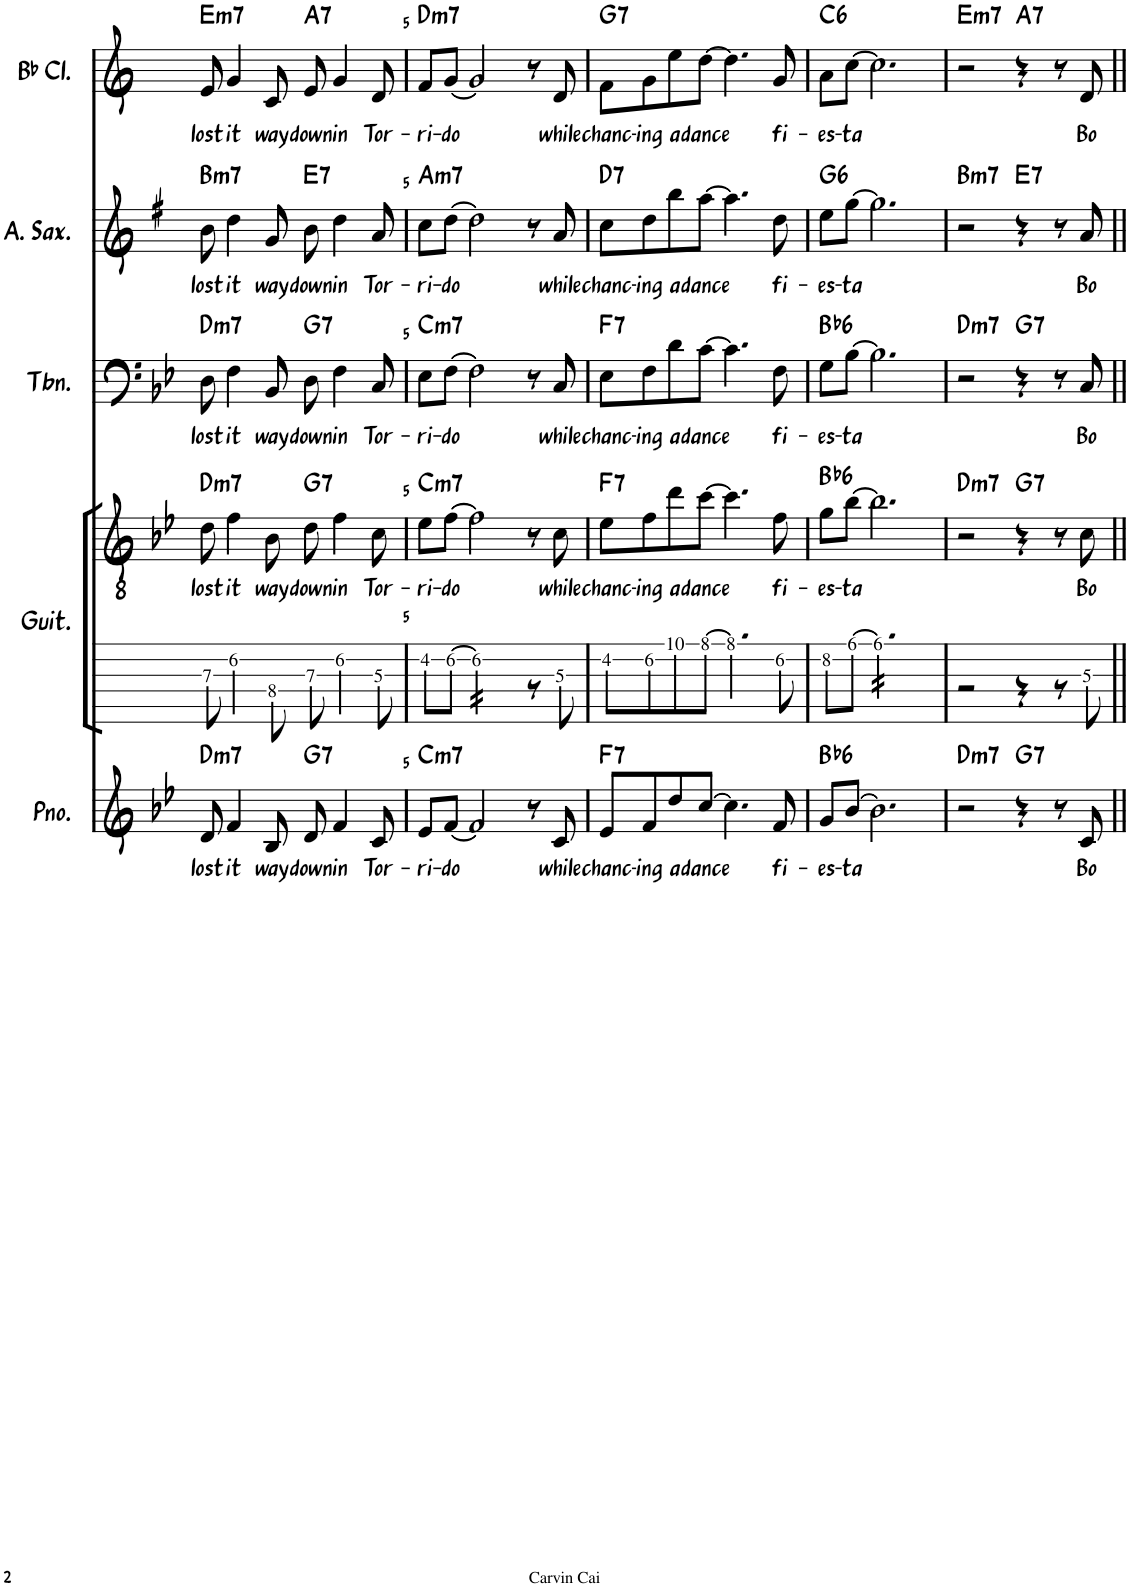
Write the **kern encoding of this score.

**kern	**text	**harte	**kern	**kern	**text	**harte	**kern	**text	**harte	**kern	**text	**harte	**kern	**text	**harte
*part5	*part5	*part5	*part4	*part4	*part4	*part4	*part3	*part3	*part3	*part2	*part2	*part2	*part1	*part1	*part1
*staff6	*staff6	*	*staff5	*staff4	*staff4	*	*staff3	*staff3	*	*staff2	*staff2	*	*staff1	*staff1	*
*I"钢琴	*	*	*I"原音吉他	*	*	*	*I"长号	*	*	*I"中音萨克斯	*	*	*I"降B调单簧管	*	*
!!LO:PB:g=z
*clefG2	*	*	*	*clefGv2	*	*	*clefF4	*	*	*clefG2	*	*	*clefG2	*	*
*	*	*	*	*	*	*	*	*	*	*Trd5c9	*	*	*Trd1c2	*	*
*k[b-e-]	*	*	*k[b-e-]	*k[b-e-]	*	*	*k[b-e-]	*	*	*k[f#]	*	*	*k[]	*	*
*M4/4	*	*	*M4/4	*M4/4	*	*	*M4/4	*	*	*M4/4	*	*	*M4/4	*	*
=4	=4	=4	=4	=4	=4	=4	=4	=4	=4	=4	=4	=4	=4	=4	=4
!	!LO:LY:b	!LO:H:kt=m7	!	!	!LO:LY:b	!LO:H:kt=m7	!	!LO:LY:b	!LO:H:kt=m7	!	!LO:LY:b	!LO:H:kt=m7	!	!LO:LY:b	!LO:H:kt=m7
8d/	lost	D:min7	8d\	8d\	lost	D:min7	8D\	lost	D:min7	8b\	lost	B:min7	8e/	lost	E:min7
!	!LO:LY:b	!	!	!	!LO:LY:b	!	!	!LO:LY:b	!	!	!LO:LY:b	!	!	!LO:LY:b	!
4f/	it	.	4f\	4f\	it	.	4F\	it	.	4dd\	it	.	4g/	it	.
!	!LO:LY:b	!	!	!	!LO:LY:b	!	!	!LO:LY:b	!	!	!LO:LY:b	!	!	!LO:LY:b	!
8B-/	way	.	8B-\	8B-\	way	.	8BB-/	way	.	8g/	way	.	8c/	way	.
!	!LO:LY:b	!LO:H:kt=7	!	!	!LO:LY:b	!LO:H:kt=7	!	!LO:LY:b	!LO:H:kt=7	!	!LO:LY:b	!LO:H:kt=7	!	!LO:LY:b	!LO:H:kt=7
8d/	down	G:7	8d\	8d\	down	G:7	8D\	down	G:7	8b\	down	E:7	8e/	down	A:7
!	!LO:LY:b	!	!	!	!LO:LY:b	!	!	!LO:LY:b	!	!	!LO:LY:b	!	!	!LO:LY:b	!
4f/	in	.	4f\	4f\	in	.	4F\	in	.	4dd\	in	.	4g/	in	.
!	!LO:LY:b	!	!	!	!LO:LY:b	!	!	!LO:LY:b	!	!	!LO:LY:b	!	!	!LO:LY:b	!
8c/	Tor-	.	8c\	8c\	Tor-	.	8C/	Tor-	.	8a/	Tor-	.	8d/	Tor-	.
=5	=5	=5	=5	=5	=5	=5	=5	=5	=5	=5	=5	=5	=5	=5	=5
!	!LO:LY:b	!LO:H:kt=m7	!	!	!LO:LY:b	!LO:H:kt=m7	!	!LO:LY:b	!LO:H:kt=m7	!	!LO:LY:b	!LO:H:kt=m7	!	!LO:LY:b	!LO:H:kt=m7
8e-/L	-ri-	C:min7	8e-\L	8e-\L	-ri-	C:min7	8E-\L	-ri-	C:min7	8cc\L	-ri-	A:min7	8f/L	-ri-	D:min7
!	!LO:LY:b	!	!	!	!LO:LY:b	!	!	!LO:LY:b	!	!	!LO:LY:b	!	!	!LO:LY:b	!
[8f/J	-do	.	[8f\J	[8f\J	-do	.	[8F\J	-do	.	[8dd\J	-do	.	[8g/J	-do	.
2f/]	.	.	2f\]	2f\]	.	.	2F\]	.	.	2dd\]	.	.	2g/]	.	.
8r	.	.	8r	8r	.	.	8r	.	.	8r	.	.	8r	.	.
!	!LO:LY:b	!	!	!	!LO:LY:b	!	!	!LO:LY:b	!	!	!LO:LY:b	!	!	!LO:LY:b	!
8c/	while	.	8c\	8c\	while	.	8C/	while	.	8a/	while	.	8d/	while	.
=6	=6	=6	=6	=6	=6	=6	=6	=6	=6	=6	=6	=6	=6	=6	=6
!	!LO:LY:b	!LO:H:kt=7	!	!	!LO:LY:b	!LO:H:kt=7	!	!LO:LY:b	!LO:H:kt=7	!	!LO:LY:b	!LO:H:kt=7	!	!LO:LY:b	!LO:H:kt=7
8e-/L	chanc-	F:7	8e-\L	8e-\L	chanc-	F:7	8E-\L	chanc-	F:7	8cc\L	chanc-	D:7	8f\L	chanc-	G:7
!	!LO:LY:b	!	!	!	!LO:LY:b	!	!	!LO:LY:b	!	!	!LO:LY:b	!	!	!LO:LY:b	!
8f/	-ing	.	8f\	8f\	-ing	.	8F\	-ing	.	8dd\	-ing	.	8g\	-ing	.
!	!LO:LY:b	!	!	!	!LO:LY:b	!	!	!LO:LY:b	!	!	!LO:LY:b	!	!	!LO:LY:b	!
8dd/	a	.	8dd\	8dd\	a	.	8d\	a	.	8bb\	a	.	8ee\	a	.
!	!LO:LY:b	!	!	!	!LO:LY:b	!	!	!LO:LY:b	!	!	!LO:LY:b	!	!	!LO:LY:b	!
[8cc/J	dance	.	[8cc\J	[8cc\J	dance	.	[8c\J	dance	.	[8aa\J	dance	.	[8dd\J	dance	.
4.cc\]	.	.	4.cc\]	4.cc\]	.	.	4.c\]	.	.	4.aa\]	.	.	4.dd\]	.	.
!	!LO:LY:b	!	!	!	!LO:LY:b	!	!	!LO:LY:b	!	!	!LO:LY:b	!	!	!LO:LY:b	!
8f/	fi-	.	8f\	8f\	fi-	.	8F\	fi-	.	8dd\	fi-	.	8g/	fi-	.
=7	=7	=7	=7	=7	=7	=7	=7	=7	=7	=7	=7	=7	=7	=7	=7
!	!LO:LY:b	!LO:H:kt=6	!	!	!LO:LY:b	!LO:H:kt=6	!	!LO:LY:b	!LO:H:kt=6	!	!LO:LY:b	!LO:H:kt=6	!	!LO:LY:b	!LO:H:kt=6
8g/L	-es-	Bb:maj6	8g\L	8g\L	-es-	Bb:maj6	8G\L	-es-	Bb:maj6	8ee\L	-es-	G:maj6	8a\L	-es-	C:maj6
!	!LO:LY:b	!	!	!	!LO:LY:b	!	!	!LO:LY:b	!	!	!LO:LY:b	!	!	!LO:LY:b	!
[8b-/J	-ta	.	[8b-\J	[8b-\J	-ta	.	[8B-\J	-ta	.	[8gg\J	-ta	.	[8cc\J	-ta	.
2.b-\]	.	.	2.b-\]	2.b-\]	.	.	2.B-\]	.	.	2.gg\]	.	.	2.cc\]	.	.
=8	=8	=8	=8	=8	=8	=8	=8	=8	=8	=8	=8	=8	=8	=8	=8
!	!	!LO:H:kt=m7	!	!	!	!LO:H:kt=m7	!	!	!LO:H:kt=m7	!	!	!LO:H:kt=m7	!	!	!LO:H:kt=m7
2r	.	D:min7	2r	2r	.	D:min7	2r	.	D:min7	2r	.	B:min7	2r	.	E:min7
!	!	!LO:H:kt=7	!	!	!	!LO:H:kt=7	!	!	!LO:H:kt=7	!	!	!LO:H:kt=7	!	!	!LO:H:kt=7
4r	.	G:7	4r	4r	.	G:7	4r	.	G:7	4r	.	E:7	4r	.	A:7
8r	.	.	8r	8r	.	.	8r	.	.	8r	.	.	8r	.	.
!	!LO:LY:b	!	!	!	!LO:LY:b	!	!	!LO:LY:b	!	!	!LO:LY:b	!	!	!LO:LY:b	!
8c/	Bo	.	8c\	8c\	Bo	.	8C/	Bo	.	8a/	Bo	.	8d/	Bo	.
=||	=||	=||	=||	=||	=||	=||	=||	=||	=||	=||	=||	=||	=||	=||	=||
*-	*-	*-	*-	*-	*-	*-	*-	*-	*-	*-	*-	*-	*-	*-	*-
